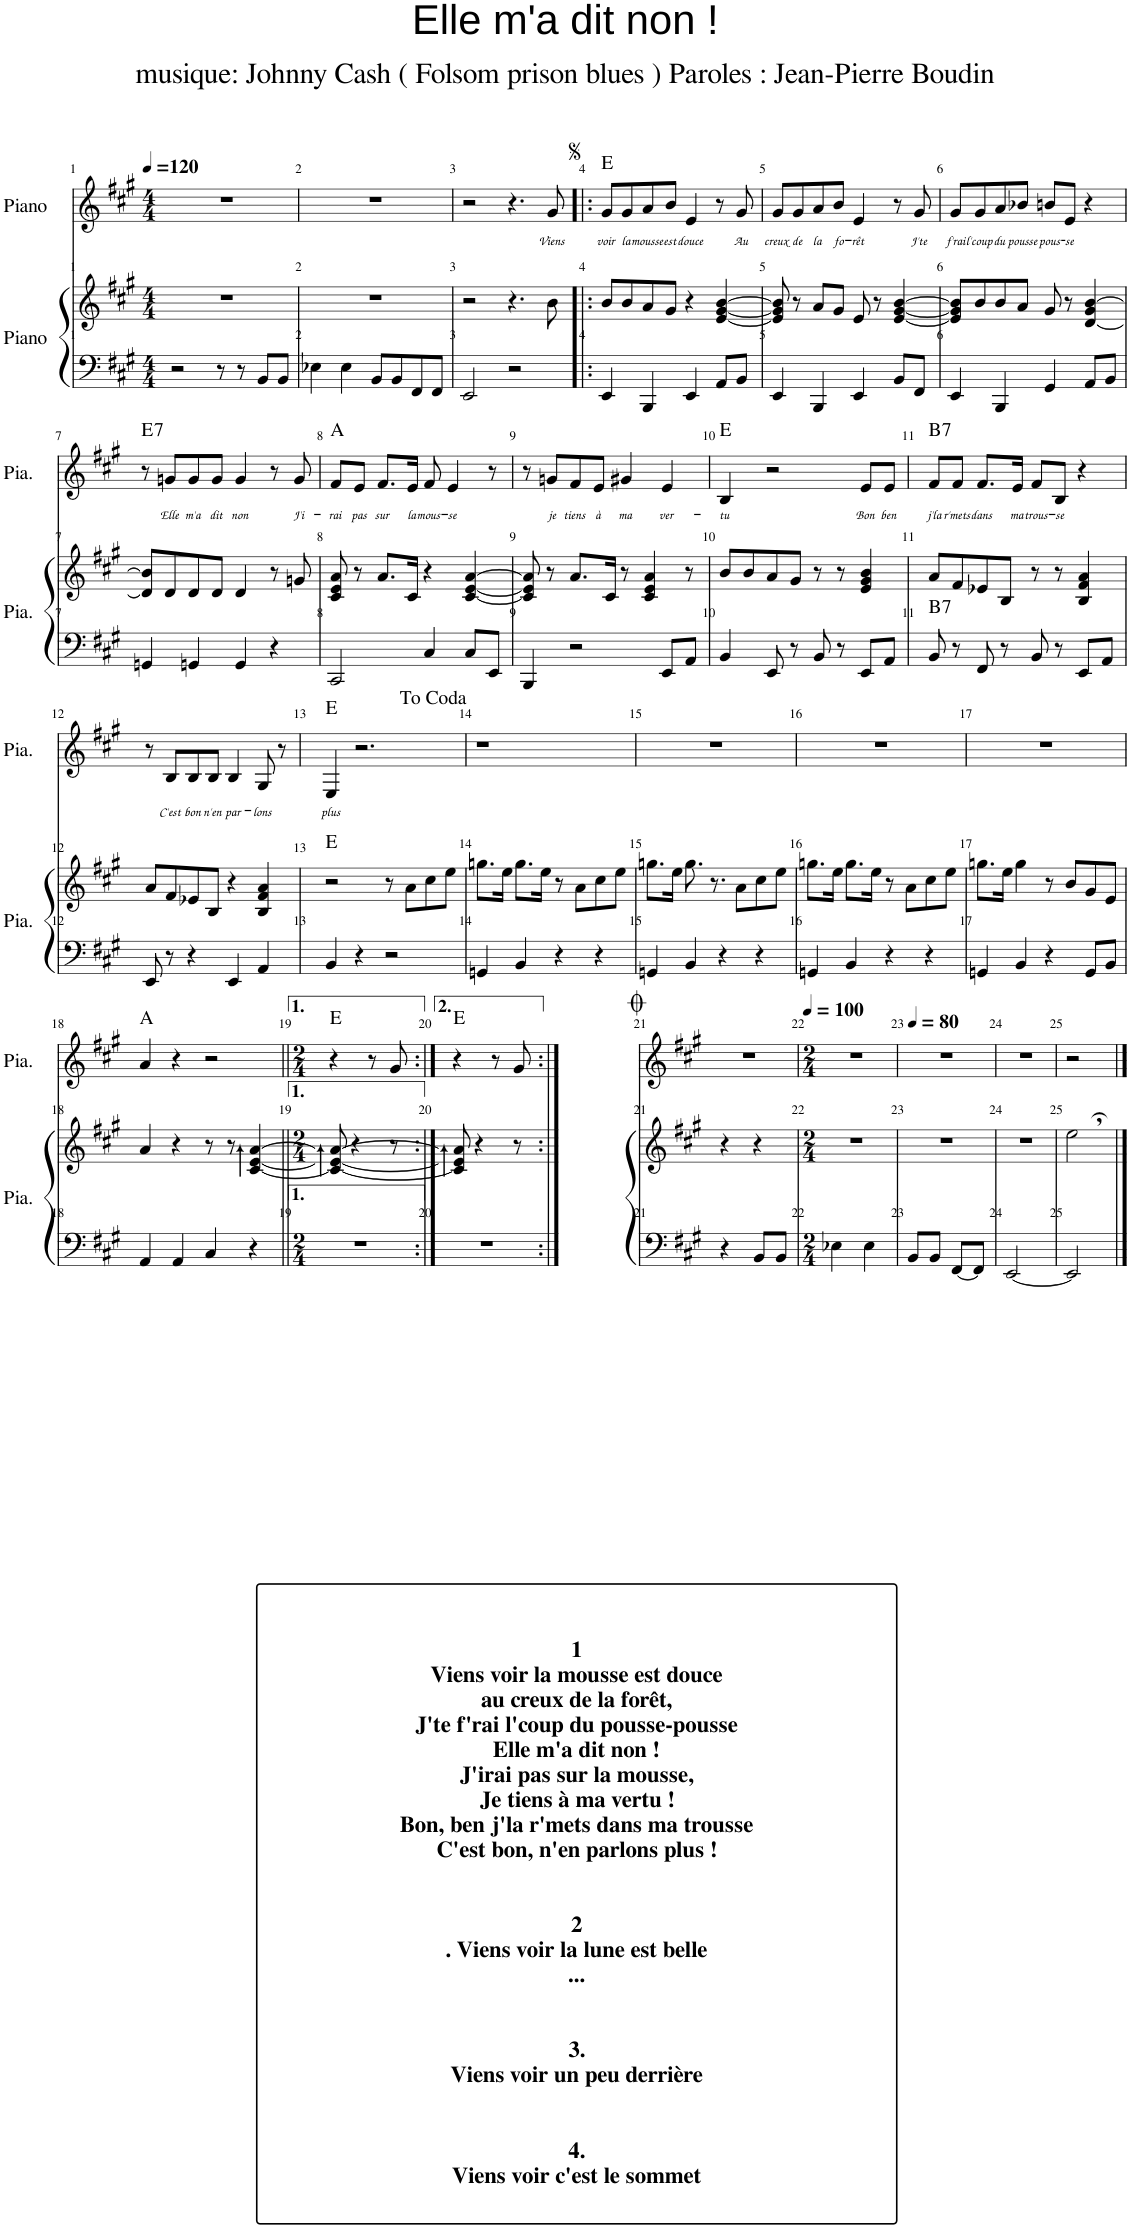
**kern	**kern	**harte	**kern	**text	**harte
*part2	*part2	*part2	*part1	*part1	*part1
*staff3	*staff2	*	*staff1	*staff1	*
*I"Piano	*	*	*I"Piano	*	*
*I'Pia.	*	*	*I'Pia.	*	*
*clefF4	*clefG2	*	*clefG2	*	*
*k[f#c#g#]	*k[f#c#g#]	*	*k[f#c#g#]	*	*
*M4/4	*M4/4	*	*M4/4	*	*
*MM120	*MM120	*	*MM120	*	*
=1	=1	=1	=1	=1	=1
2r	1r	.	1r	.	.
8r	.	.	.	.	.
8r	.	.	.	.	.
8BB/L	.	.	.	.	.
8BB/J	.	.	.	.	.
=2	=2	=2	=2	=2	=2
4E-X\	1r	.	1r	.	.
4E-\	.	.	.	.	.
8BB/L	.	.	.	.	.
8BB/	.	.	.	.	.
8FF#/	.	.	.	.	.
8FF#/J	.	.	.	.	.
=3	=3	=3	=3	=3	=3
2EE/	2r	.	2r	.	.
2r	4.r	.	4.r	.	.
!	!	!	!	!LO:LY:b	!
.	8b\	.	8g#/	Viens	.
=4!|:	=4!|:	=4!|:	=4!|:	=4!|:	=4!|:
!	!	!	!	!LO:LY:b	!
4EE/	8b/L	.	8g#/L	voir	E:maj
!	!	!	!	!LO:LY:b	!
.	8b/	.	8g#/	la	.
!	!	!	!	!LO:LY:b	!
4BBB/	8a/	.	8a/	mousse	.
!	!	!	!	!LO:LY:b	!
.	8g#/J	.	8b/J	est	.
!	!	!	!	!LO:LY:b	!
4EE/	4r	.	4e/	douce	.
8AA/L	[4e/ [4g#/ [4b/	.	8r	.	.
!	!	!	!	!LO:LY:b	!
8BB/J	.	.	8g#/	Au	.
=5	=5	=5	=5	=5	=5
!	!	!	!	!LO:LY:b	!
4EE/	8e/] 8g#/] 8b/]	.	8g#/L	creux	.
!	!	!	!	!LO:LY:b	!
.	8r	.	8g#/	de	.
!	!	!	!	!LO:LY:b	!
4BBB/	8a/L	.	8a/	la	.
!	!	!	!	!LO:LY:b	!
.	8g#/J	.	8b/J	fo-	.
!	!	!	!	!LO:LY:b	!
4EE/	8e/	.	4e/	-rêt	.
.	8r	.	.	.	.
8BB/L	[4e/ [4g#/ [4b/	.	8r	.	.
!	!	!	!	!LO:LY:b	!
8FF#/J	.	.	8g#/	J'te	.
=6	=6	=6	=6	=6	=6
!	!	!	!	!LO:LY:b	!
4EE/	8e/] 8g#/] 8b/]L	.	8g#/L	f'rai	.
!	!	!	!	!LO:LY:b	!
.	8b/	.	8g#/	l'coup	.
!	!	!	!	!LO:LY:b	!
4BBB/	8b/	.	8a/	du	.
!	!	!	!	!LO:LY:b	!
.	8a/J	.	8b-X/J	pousse	.
!	!	!	!	!LO:LY:b	!
4GG#/	8g#/	.	8bn/L	pous-	.
!	!	!	!	!LO:LY:b	!
.	8r	.	8e/J	-se	.
8AA/L	[4d/ 4g#/ [4b/	.	4r	.	.
8BB/J	.	.	.	.	.
!!LO:LB:g=z
=7	=7	=7	=7	=7	=7
!	!	!	!	!	!LO:H:kt=7
4GGn/	8d/] 8b/]L	.	8r	.	E:7
!	!	!	!	!LO:LY:b	!
.	8d/	.	8gn/L	Elle	.
!	!	!	!	!LO:LY:b	!
4GGn/	8d/	.	8g/	m'a	.
!	!	!	!	!LO:LY:b	!
.	8d/J	.	8g/J	dit	.
!	!	!	!	!LO:LY:b	!
4GG/	4d/	.	4g/	non	.
4r	8r	.	8r	.	.
!	!	!	!	!LO:LY:b	!
.	8gn/	.	8g/	J'i-	.
=8	=8	=8	=8	=8	=8
!	!	!	!	!LO:LY:b	!
2CC#/	8c#/ 8e/ 8a/	.	8f#/L	-rai	A:maj
!	!	!	!	!LO:LY:b	!
.	8r	.	8e/J	pas	.
!	!	!	!	!LO:LY:b	!
.	8.a/L	.	8.f#/L	sur	.
!	!	!	!	!LO:LY:b	!
.	16c#/Jk	.	16e/Jk	la	.
!	!	!	!	!LO:LY:b	!
4C#/	4r	.	8f#/	mous-	.
!	!	!	!	!LO:LY:b	!
.	.	.	4e/	-se	.
8C#/L	[4c#/ [4e/ [4a/	.	.	.	.
8EE/J	.	.	8r	.	.
=9	=9	=9	=9	=9	=9
4BBB/	8c#/] 8e/] 8a/]	.	8r	.	.
!	!	!	!	!LO:LY:b	!
.	8r	.	8gn/L	je	.
!	!	!	!	!LO:LY:b	!
2r	8.a/L	.	8f#/	tiens	.
!	!	!	!	!LO:LY:b	!
.	.	.	8e/J	à	.
.	16c#/Jk	.	.	.	.
!	!	!	!	!LO:LY:b	!
.	8r	.	4g#X/	ma	.
.	4c#/ 4e/ 4a/	.	.	.	.
!	!	!	!	!LO:LY:b	!
8EE/L	.	.	4e/	ver-	.
8AA/J	8r	.	.	.	.
=10	=10	=10	=10	=10	=10
!	!	!	!	!LO:LY:b	!
4BB/	8b/L	.	4B/	-tu	E:maj
.	8b/	.	.	.	.
8EE/	8a/	.	2r	.	.
8r	8g#/J	.	.	.	.
8BB/	8r	.	.	.	.
8r	8r	.	.	.	.
!	!	!	!	!LO:LY:b	!
8EE/L	4e/ 4g#/ 4b/	.	8e/L	Bon	.
!	!	!	!	!LO:LY:b	!
8AA/J	.	.	8e/J	ben	.
=11	=11	=11	=11	=11	=11
!	!	!LO:H:kt=7	!	!LO:LY:b	!LO:H:kt=7
8BB/	8a/L	B:7	8f#/L	j'la-	B:7
!	!	!	!	!LO:LY:b	!
8r	8f#/	.	8f#/J	-r'mets	.
!	!	!	!	!LO:LY:b	!
8FF#/	8e-X/	.	8.f#/L	dans	.
8r	8B/J	.	.	.	.
!	!	!	!	!LO:LY:b	!
.	.	.	16e/Jk	ma	.
!	!	!	!	!LO:LY:b	!
8BB/	8r	.	8f#/L	trous-	.
!	!	!	!	!LO:LY:b	!
8r	8r	.	8B/J	-se	.
8EE/L	4B/ 4f#/ 4a/	.	4r	.	.
8AA/J	.	.	.	.	.
!!LO:LB:g=z
=12	=12	=12	=12	=12	=12
8EE/	8a/L	.	8r	.	.
!	!	!	!	!LO:LY:b	!
8r	8f#/	.	8B/L	C'est	.
!	!	!	!	!LO:LY:b	!
4r	8e-X/	.	8B/	bon	.
!	!	!	!	!LO:LY:b	!
.	8B/J	.	8B/J	n'en	.
!	!	!	!	!LO:LY:b	!
4EE/	4r	.	4B/	par-	.
!	!	!	!	!LO:LY:b	!
4AA/	4B/ 4f#/ 4a/	.	8G#/	-lons	.
.	.	.	8r	.	.
=13	=13	=13	=13	=13	=13
!	!	!	!	!LO:LY:b	!
4BB/	2r	E:maj	4E/	plus	E:maj
4r	.	.	2.r	.	.
2r	8r	.	.	.	.
.	8a\L	.	.	.	.
.	8cc#\	.	.	.	.
.	8ee\J	.	.	.	.
=14	=14	=14	=14	=14	=14
4GGn/	8.ggn\L	.	1r	.	.
.	16ee\Jk	.	.	.	.
4BB/	8.gg\L	.	.	.	.
.	16ee\Jk	.	.	.	.
4r	8r	.	.	.	.
.	8a\L	.	.	.	.
4r	8cc#\	.	.	.	.
.	8ee\J	.	.	.	.
=15	=15	=15	=15	=15	=15
4GGn/	8.ggn\L	.	1r	.	.
.	16ee\Jk	.	.	.	.
4BB/	8.gg\	.	.	.	.
.	8.r	.	.	.	.
4r	.	.	.	.	.
.	8a\L	.	.	.	.
4r	8cc#\	.	.	.	.
.	8ee\J	.	.	.	.
=16	=16	=16	=16	=16	=16
4GGn/	8.ggn\L	.	1r	.	.
.	16ee\Jk	.	.	.	.
4BB/	8.gg\L	.	.	.	.
.	16ee\Jk	.	.	.	.
4r	8r	.	.	.	.
.	8a\L	.	.	.	.
4r	8cc#\	.	.	.	.
.	8ee\J	.	.	.	.
=17	=17	=17	=17	=17	=17
4GGn/	8.ggn\L	.	1r	.	.
.	16ee\Jk	.	.	.	.
4BB/	4gg\	.	.	.	.
4r	8r	.	.	.	.
.	8b/L	.	.	.	.
8GG/L	8g#/	.	.	.	.
8BB/J	8e/J	.	.	.	.
!!LO:LB:g=z
=18	=18	=18	=18	=18	=18
!LO:TX:b:t=1	!	!	!	!	!
!LO:TX:b:t=Viens voir la mousse est douce	!	!	!	!	!
!LO:TX:b:t=au creux de la forêt,	!	!	!	!	!
!LO:TX:b:t=J'te f'rai l'coup du pousse-pousse	!	!	!	!	!
!LO:TX:b:t=Elle m'a dit non !	!	!	!	!	!
!LO:TX:b:t=J'irai pas sur la mousse,	!	!	!	!	!
!LO:TX:b:t=Je tiens à ma vertu !	!	!	!	!	!
!LO:TX:b:t=Bon, ben j'la r'mets dans ma trousse	!	!	!	!	!
!LO:TX:b:t=C'est bon, n'en parlons plus !	!	!	!	!	!
!LO:TX:b:t=2	!	!	!	!	!
!LO:TX:b:t=. Viens voir la lune est belle	!	!	!	!	!
!LO:TX:b:t=...	!	!	!	!	!
!LO:TX:b:t=3.	!	!	!	!	!
!LO:TX:b:t=Viens voir un peu derrière	!	!	!	!	!
!LO:TX:b:t=4.	!	!	!	!	!
!LO:TX:b:t=Viens voir c'est le sommet	!	!	!	!	!
4AA/	4a/	.	4a/	.	A:maj
4AA/	4r	.	4r	.	.
4C#/	8r	.	2r	.	.
.	8r	.	.	.	.
4r	[4c#/:: [4e/:: [4a/::	.	.	.	.
=19||	=19||	=19||	=19||	=19||	=19||
*M2/4	*M2/4	*	*M2/4	*	*
2r	8c#/_:: 8e/_:: 8a/_::	.	4r	.	E:maj
.	4r	.	.	.	.
.	.	.	8r	.	.
.	8r	.	8g#/	.	.
=20:|!	=20:|!	=20:|!	=20:|!	=20:|!	=20:|!
2r	8c#/]:: 8e/]:: 8a/]::	.	4r	.	E:maj
.	4r	.	.	.	.
.	.	.	8r	.	.
.	8r	.	8g#/	.	.
=21:|!	=21:|!	=21:|!	=21:|!	=21:|!	=21:|!
4r	4r	.	2r	.	.
8BB/L	4r	.	.	.	.
8BB/J	.	.	.	.	.
=22	=22	=22	=22	=22	=22
*M2/4	*M2/4	*	*M2/4	*	*
*	*	*	*MM100	*	*
4E-X\	2r	.	2r	.	.
4E-\	.	.	.	.	.
=23	=23	=23	=23	=23	=23
*	*	*	*MM80	*	*
8BB/L	2r	.	2r	.	.
8BB/J	.	.	.	.	.
[8FF#/L	.	.	.	.	.
8FF#/J]	.	.	.	.	.
=24	=24	=24	=24	=24	=24
[2EE/	2r	.	2r	.	.
=25	=25	=25	=25	=25	=25
2EE/]	2ee,\	.	2r	.	.
==	==	==	==	==	==
*-	*-	*-	*-	*-	*-
